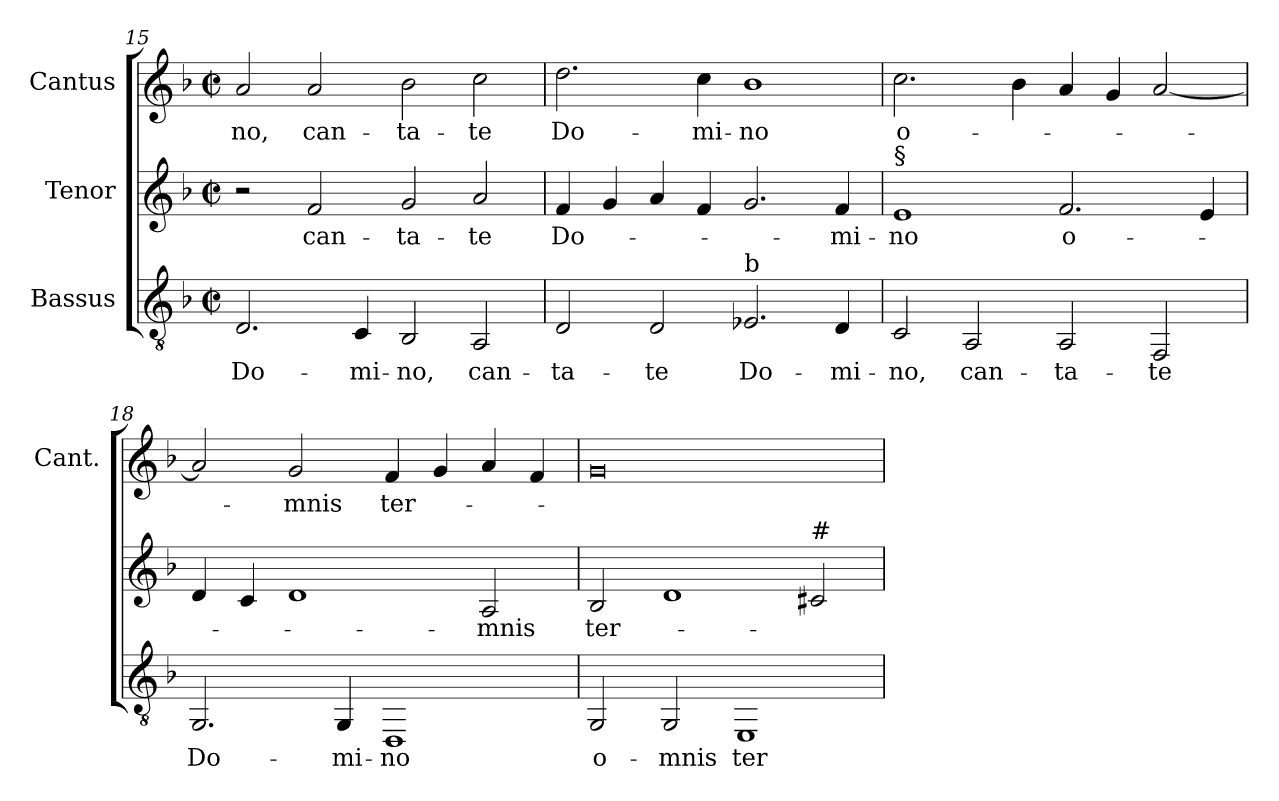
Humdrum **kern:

**kern	**text	**kern	**text	**kern	**text
*part3	*part3	*part2	*part2	*part1	*part1
*staff3	*staff3	*staff2	*staff2	*staff1	*staff1
*I"Bassus	*	*I"Tenor	*	*I"Cantus	*
*	*	*	*	*I'Cant.	*
*clefGv2	*	*clefG2	*	*clefG2	*
*k[b-]	*	*k[b-]	*	*k[b-]	*
*F:	*	*F:	*	*F:	*
*M2/2	*	*M2/2	*	*M2/2	*
*met(c|)	*	*met(c|)	*	*met(c|)	*
=15	=15	=15	=15	=15	=15
!	!LO:LY:b:color=#000000	!	!	!	!
!	!	!	!	!	!LO:LY:b:color=#000000
2.Di/	Do-	2r	.	2ai/	-no,
!	!	!	!LO:LY:b:color=#000000	!	!
!	!	!	!	!	!LO:LY:b:color=#000000
.	.	2fi/	can-	2ai/	can-
!	!LO:LY:b:color=#000000	!	!	!	!
4Ci/	-mi-	.	.	.	.
!	!LO:LY:b:color=#000000	!	!	!	!
!	!	!	!LO:LY:b:color=#000000	!	!
!	!	!	!	!	!LO:LY:b:color=#000000
2BB-i/	-no,	2gi/	-ta-	2b-i\	-ta-
!	!LO:LY:b:color=#000000	!	!	!	!
!	!	!	!LO:LY:b:color=#000000	!	!
!	!	!	!	!	!LO:LY:b:color=#000000
2AAi/	can-	2ai/	-te	2cci\	-te
=16	=16	=16	=16	=16	=16
!	!LO:LY:b:color=#000000	!	!	!	!
!	!	!	!LO:LY:b:color=#000000	!	!
!	!	!	!	!	!LO:LY:b:color=#000000
2Di/	-ta-	4fi/	Do-	2.ddi\	Do-
.	.	4gi/	.	.	.
!	!LO:LY:b:color=#000000	!	!	!	!
2Di/	-te	4ai/	.	.	.
!	!	!	!	!	!LO:LY:b:color=#000000
.	.	4fi/	.	4cci\	-mi-
!	!LO:LY:b:color=#000000	!	!	!	!
!LO:TX:a:t=b	!	!	!	!	!
!	!	!	!	!	!LO:LY:b:color=#000000
2.E-i/	Do-	2.gi/	.	1b-i	-no
!	!LO:LY:b:color=#000000	!	!	!	!
!	!	!	!LO:LY:b:color=#000000	!	!
4Di/	-mi-	4fi/	-mi-	.	.
!!LO:LB:g=z
=17	=17	=17	=17	=17	=17
!	!LO:LY:b:color=#000000	!	!	!	!
!	!	!	!LO:LY:b:color=#000000	!	!
!	!	!LO:TX:a:t=§	!	!	!
!	!	!	!	!	!LO:LY:b:color=#000000
2Ci/	-no,	1ei	-no	2.cci\	o-
!	!LO:LY:b:color=#000000	!	!	!	!
2AAi/	can-	.	.	.	.
.	.	.	.	4b-i\	.
!	!LO:LY:b:color=#000000	!	!	!	!
!	!	!	!LO:LY:b:color=#000000	!	!
2AAi/	-ta-	2.fi/	o-	4ai/	.
.	.	.	.	4gi/	.
!	!LO:LY:b:color=#000000	!	!	!	!
2FFi/	-te	.	.	[<2ai/	.
.	.	4ei/	.	.	.
=18	=18	=18	=18	=18	=18
!	!LO:LY:b:color=#000000	!	!	!	!
2.GGi/	Do-	4di/	.	2ai/]	.
.	.	4ci/	.	.	.
!	!	!	!	!	!LO:LY:b:color=#000000
.	.	1di	.	2gi/	-mnis
!	!LO:LY:b:color=#000000	!	!	!	!
4GGi/	-mi-	.	.	.	.
!	!LO:LY:b:color=#000000	!	!	!	!
!	!	!	!	!	!LO:LY:b:color=#000000
1DDi	-no	.	.	4fi/	ter-
.	.	.	.	4gi/	.
!	!	!	!LO:LY:b:color=#000000	!	!
.	.	2Ai/	-mnis	4ai/	.
.	.	.	.	4fi/	.
=19	=19	=19	=19	=19	=19
!	!LO:LY:b:color=#000000	!	!	!	!
!	!	!	!LO:LY:b:color=#000000	!	!
2GGi/	o-	2B-i/	ter-	0gi	.
!	!LO:LY:b:color=#000000	!	!	!	!
2GGi/	-mnis	1di	.	.	.
!	!LO:LY:b:color=#000000	!	!	!	!
1EEi	ter-	.	.	.	.
!	!	!LO:TX:a:t=#	!	!	!
.	.	2c#i/	.	.	.
=	=	=	=	=	=
*-	*-	*-	*-	*-	*-
